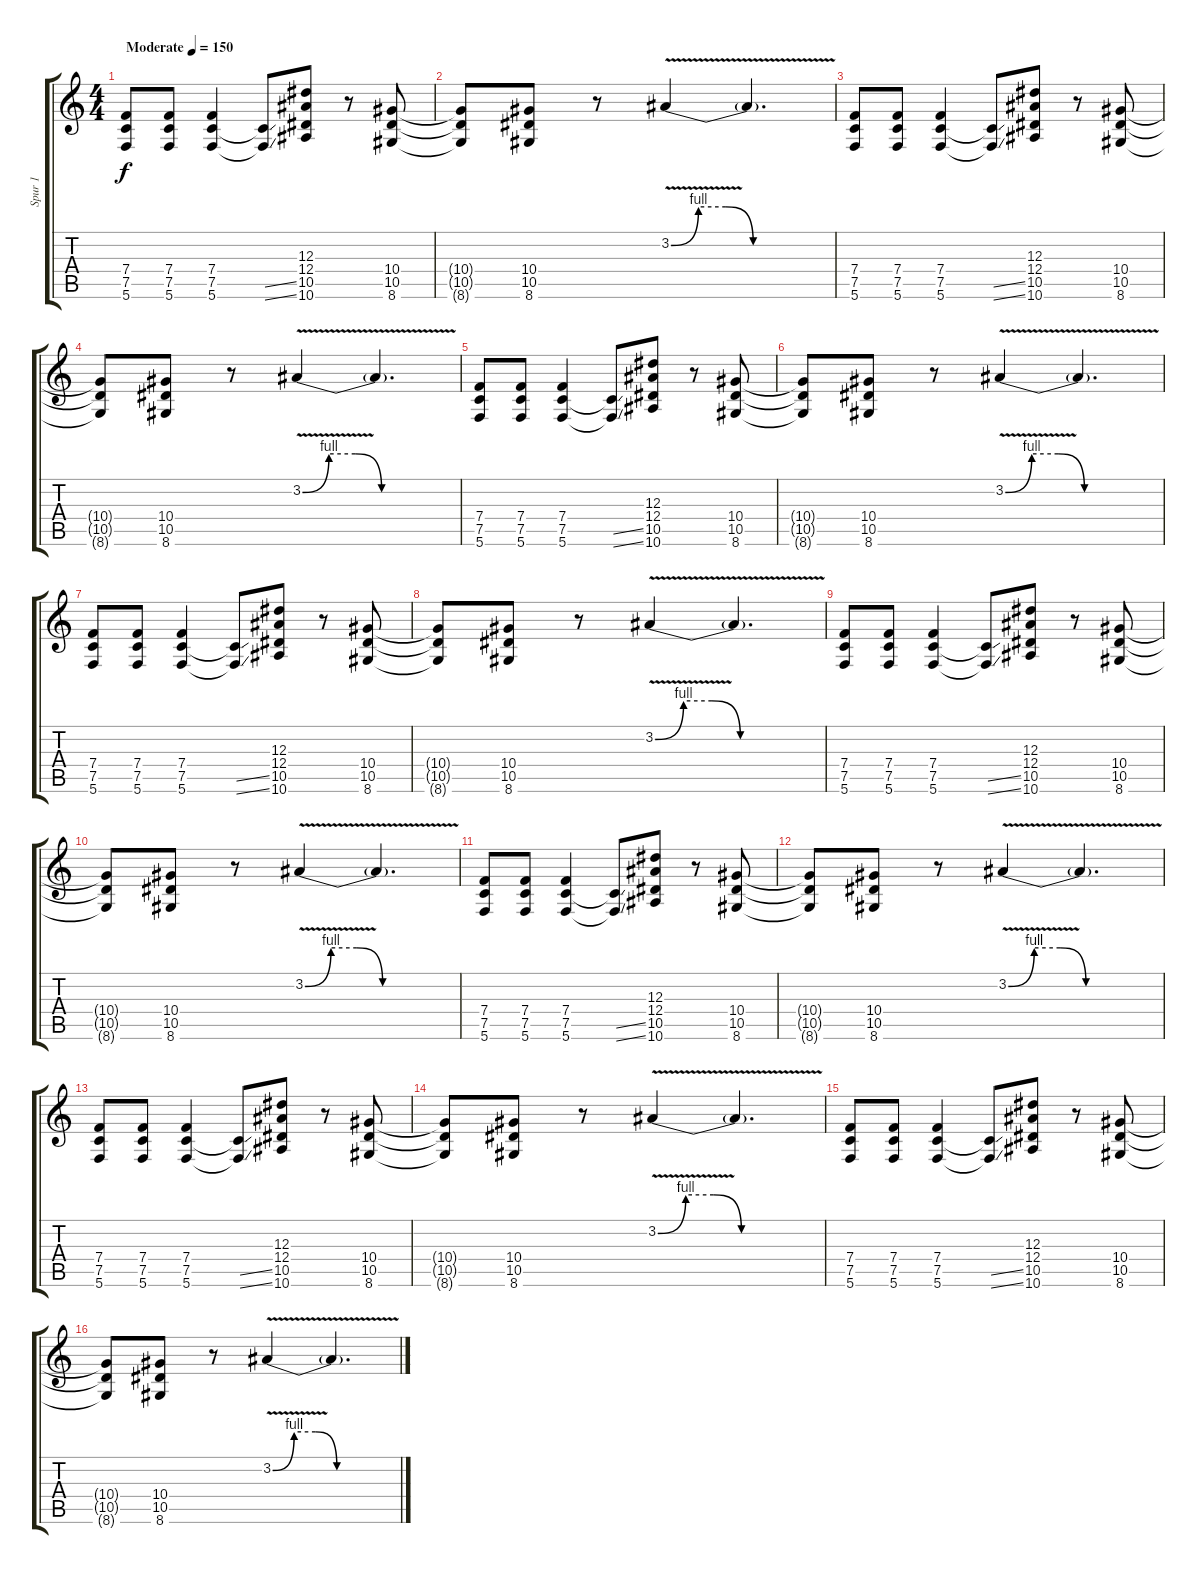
\track ("Spur 1" "Spur 1") {instrument distortionguitar}
\staff {score tabs}
\tuning (C4 G3 Eb3 Bb2 F2 C2) {hide}
\ts (4 4)
\tempo (150 "Moderate")
\clef g2
\ks c
(7.4 7.5 5.6).8{dy f instrument distortionguitar} (7.4 7.5 5.6).8 (7.4 7.5 5.6).4 (7.5{ss t} 5.6{ss t}).8 (12.3 12.4 10.5 10.6).8 r.8 (10.4 10.5 8.6).8 |
(10.4{t} 10.5{t} 8.6{t}).8 (10.4 10.5 8.6).8 r.8 3.2{be (custom 0 0 10 4 20 4 30 0 60 0) v}.4 3.2{t}.4{d} |
(7.4 7.5 5.6).8 (7.4 7.5 5.6).8 (7.4 7.5 5.6).4 (7.5{ss t} 5.6{ss t}).8 (12.3 12.4 10.5 10.6).8 r.8 (10.4 10.5 8.6).8 |
(10.4{t} 10.5{t} 8.6{t}).8 (10.4 10.5 8.6).8 r.8 3.2{be (custom 0 0 10 4 20 4 30 0 60 0) v}.4 3.2{t}.4{d} |
(7.4 7.5 5.6).8 (7.4 7.5 5.6).8 (7.4 7.5 5.6).4 (7.5{ss t} 5.6{ss t}).8 (12.3 12.4 10.5 10.6).8 r.8 (10.4 10.5 8.6).8 |
(10.4{t} 10.5{t} 8.6{t}).8 (10.4 10.5 8.6).8 r.8 3.2{be (custom 0 0 10 4 20 4 30 0 60 0) v}.4 3.2{t}.4{d} |
(7.4 7.5 5.6).8 (7.4 7.5 5.6).8 (7.4 7.5 5.6).4 (7.5{ss t} 5.6{ss t}).8 (12.3 12.4 10.5 10.6).8 r.8 (10.4 10.5 8.6).8 |
(10.4{t} 10.5{t} 8.6{t}).8 (10.4 10.5 8.6).8 r.8 3.2{be (custom 0 0 10 4 20 4 30 0 60 0) v}.4 3.2{t}.4{d} |
(7.4 7.5 5.6).8 (7.4 7.5 5.6).8 (7.4 7.5 5.6).4 (7.5{ss t} 5.6{ss t}).8 (12.3 12.4 10.5 10.6).8 r.8 (10.4 10.5 8.6).8 |
(10.4{t} 10.5{t} 8.6{t}).8 (10.4 10.5 8.6).8 r.8 3.2{be (custom 0 0 10 4 20 4 30 0 60 0) v}.4 3.2{t}.4{d} |
(7.4 7.5 5.6).8 (7.4 7.5 5.6).8 (7.4 7.5 5.6).4 (7.5{ss t} 5.6{ss t}).8 (12.3 12.4 10.5 10.6).8 r.8 (10.4 10.5 8.6).8 |
(10.4{t} 10.5{t} 8.6{t}).8 (10.4 10.5 8.6).8 r.8 3.2{be (custom 0 0 10 4 20 4 30 0 60 0) v}.4 3.2{t}.4{d} |
(7.4 7.5 5.6).8 (7.4 7.5 5.6).8 (7.4 7.5 5.6).4 (7.5{ss t} 5.6{ss t}).8 (12.3 12.4 10.5 10.6).8 r.8 (10.4 10.5 8.6).8 |
(10.4{t} 10.5{t} 8.6{t}).8 (10.4 10.5 8.6).8 r.8 3.2{be (custom 0 0 10 4 20 4 30 0 60 0) v}.4 3.2{t}.4{d} |
(7.4 7.5 5.6).8 (7.4 7.5 5.6).8 (7.4 7.5 5.6).4 (7.5{ss t} 5.6{ss t}).8 (12.3 12.4 10.5 10.6).8 r.8 (10.4 10.5 8.6).8 |
(10.4{t} 10.5{t} 8.6{t}).8 (10.4 10.5 8.6).8 r.8 3.2{be (custom 0 0 10 4 20 4 30 0 60 0) v}.4 3.2{t}.4{d}
